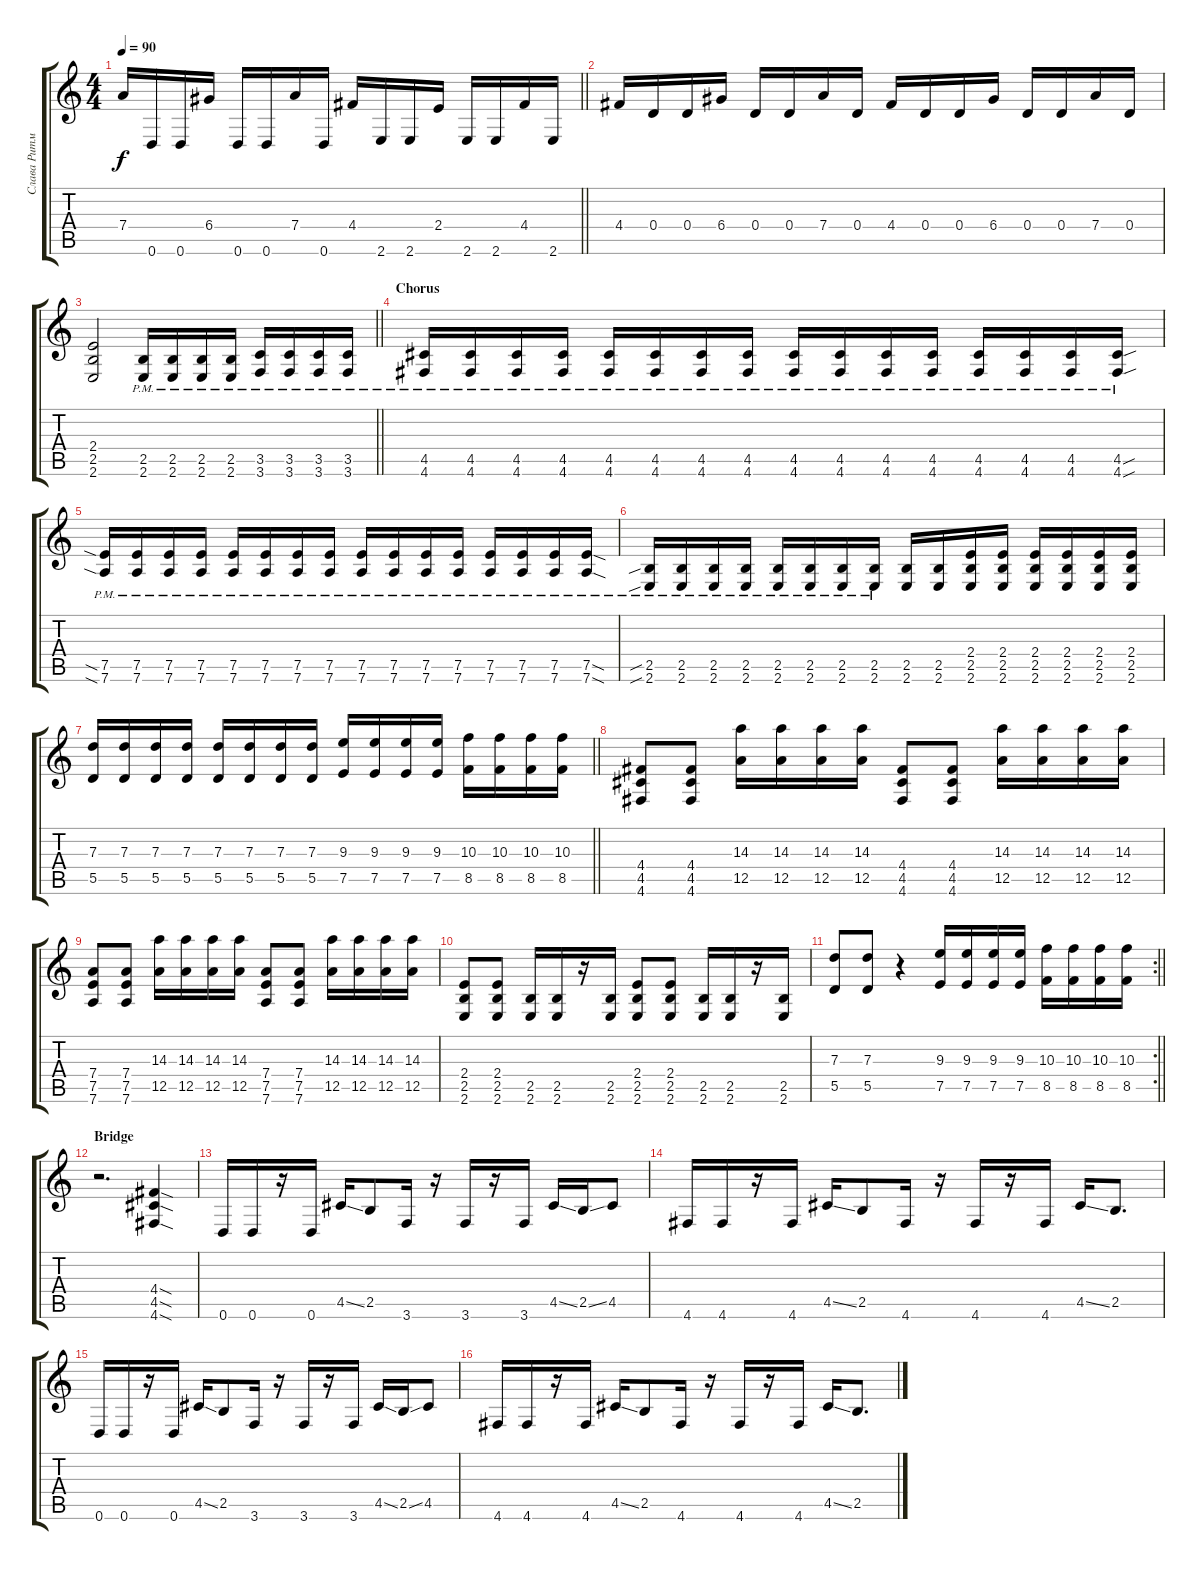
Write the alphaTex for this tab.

\track ("Слава Ритм" "Слава Ритм") {instrument distortionguitar}
\staff {score tabs}
\tuning (E4 B3 G3 D3 A2 D2) {hide}
\ts (4 4)
\tempo 90
\clef g2
\barLineRight lightlight
\ks c
7.4.16{dy f} 0.6.16 0.6.16 6.4.16 0.6.16 0.6.16 7.4.16 0.6.16 4.4.16 2.6.16 2.6.16 2.4.16 2.6.16 2.6.16 4.4.16 2.6.16 |
\section ("" "")
4.4.16 0.4.16 0.4.16 6.4.16 0.4.16 0.4.16 7.4.16 0.4.16 4.4.16 0.4.16 0.4.16 6.4.16 0.4.16 0.4.16 7.4.16 0.4.16 |
\barLineRight lightlight
(2.4 2.5 2.6).2 (2.5{pm} 2.6{pm}).16 (2.5{pm} 2.6{pm}).16 (2.5{pm} 2.6{pm}).16 (2.5{pm} 2.6{pm}).16 (3.5{pm} 3.6{pm}).16 (3.5{pm} 3.6{pm}).16 (3.5{pm} 3.6{pm}).16 (3.5{pm} 3.6{pm}).16 |
\section ("" "Chorus")
(4.5{pm} 4.6{pm}).16 (4.5{pm} 4.6{pm}).16 (4.5{pm} 4.6{pm}).16 (4.5{pm} 4.6{pm}).16 (4.5{pm} 4.6{pm}).16 (4.5{pm} 4.6{pm}).16 (4.5{pm} 4.6{pm}).16 (4.5{pm} 4.6{pm}).16 (4.5{pm} 4.6{pm}).16 (4.5{pm} 4.6{pm}).16 (4.5{pm} 4.6{pm}).16 (4.5{pm} 4.6{pm}).16 (4.5{pm} 4.6{pm}).16 (4.5{pm} 4.6{pm}).16 (4.5{pm} 4.6{pm}).16 (4.5{sou pm} 4.6{sou pm}).16 |
(7.5{sia pm} 7.6{sia pm}).16 (7.5{pm} 7.6{pm}).16 (7.5{pm} 7.6{pm}).16 (7.5{pm} 7.6{pm}).16 (7.5{pm} 7.6{pm}).16 (7.5{pm} 7.6{pm}).16 (7.5{pm} 7.6{pm}).16 (7.5{pm} 7.6{pm}).16 (7.5{pm} 7.6{pm}).16 (7.5{pm} 7.6{pm}).16 (7.5{pm} 7.6{pm}).16 (7.5{pm} 7.6{pm}).16 (7.5{pm} 7.6{pm}).16 (7.5{pm} 7.6{pm}).16 (7.5{pm} 7.6{pm}).16 (7.5{sod pm} 7.6{sod pm}).16 |
(2.5{sib pm} 2.6{sib pm}).16 (2.5{pm} 2.6{pm}).16 (2.5{pm} 2.6{pm}).16 (2.5{pm} 2.6{pm}).16 (2.5{pm} 2.6{pm}).16 (2.5{pm} 2.6{pm}).16 (2.5{pm} 2.6{pm}).16 (2.5{pm} 2.6{pm}).16 (2.5 2.6).16 (2.5 2.6).16 (2.4 2.5 2.6).16 (2.4 2.5 2.6).16 (2.4 2.5 2.6).16 (2.4 2.5 2.6).16 (2.4 2.5 2.6).16 (2.4 2.5 2.6).16 |
\barLineRight lightlight
(7.3 5.5).16 (7.3 5.5).16 (7.3 5.5).16 (7.3 5.5).16 (7.3 5.5).16 (7.3 5.5).16 (7.3 5.5).16 (7.3 5.5).16 (9.3 7.5).16 (9.3 7.5).16 (9.3 7.5).16 (9.3 7.5).16 (10.3 8.5).16 (10.3 8.5).16 (10.3 8.5).16 (10.3 8.5).16 |
\section ("" "")
(4.4 4.5 4.6).8 (4.4 4.5 4.6).8 (14.3 12.5).16 (14.3 12.5).16 (14.3 12.5).16 (14.3 12.5).16 (4.4 4.5 4.6).8 (4.4 4.5 4.6).8 (14.3 12.5).16 (14.3 12.5).16 (14.3 12.5).16 (14.3 12.5).16 |
(7.4 7.5 7.6).8 (7.4 7.5 7.6).8 (14.3 12.5).16 (14.3 12.5).16 (14.3 12.5).16 (14.3 12.5).16 (7.4 7.5 7.6).8 (7.4 7.5 7.6).8 (14.3 12.5).16 (14.3 12.5).16 (14.3 12.5).16 (14.3 12.5).16 |
(2.4 2.5 2.6).8 (2.4 2.5 2.6).8 (2.5 2.6).16 (2.5 2.6).16 r.16 (2.5 2.6).16 (2.4 2.5 2.6).8 (2.4 2.5 2.6).8 (2.5 2.6).16 (2.5 2.6).16 r.16 (2.5 2.6).16 |
\rc 2
\barLineRight lightlight
(7.3 5.5).8 (7.3 5.5).8 r.4 (9.3 7.5).16 (9.3 7.5).16 (9.3 7.5).16 (9.3 7.5).16 (10.3 8.5).16 (10.3 8.5).16 (10.3 8.5).16 (10.3 8.5).16 |
\section ("" "Bridge")
r.2{d} (4.4{sod} 4.5{sod} 4.6{sod}).4 |
0.6.16 0.6.16 r.16 0.6.16 4.5{ss}.16 2.5.8 3.6.16 r.16 3.6.16 r.16 3.6.16 4.5{ss}.16 2.5{ss}.16 4.5.8 |
4.6.16 4.6.16 r.16 4.6.16 4.5{ss}.16 2.5.8 4.6.16 r.16 4.6.16 r.16 4.6.16 4.5{ss}.16 2.5.8{d} |
0.6.16 0.6.16 r.16 0.6.16 4.5{ss}.16 2.5.8 3.6.16 r.16 3.6.16 r.16 3.6.16 4.5{ss}.16 2.5{ss}.16 4.5.8 |
4.6.16 4.6.16 r.16 4.6.16 4.5{ss}.16 2.5.8 4.6.16 r.16 4.6.16 r.16 4.6.16 4.5{ss}.16 2.5.8{d}
